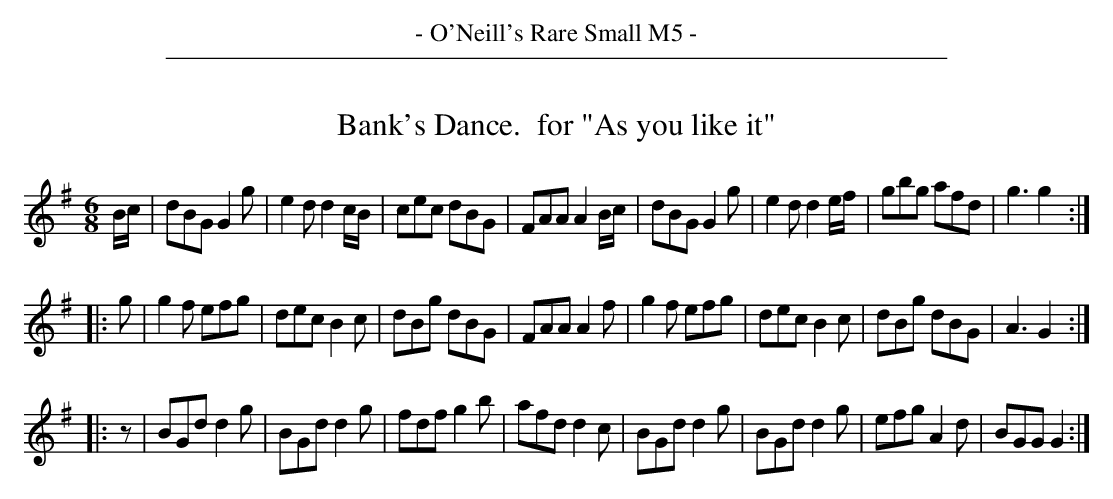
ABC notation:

X:1
T: Bank's Dance.  for "As you like it"
M: 6/8
L: 1/8
K: G
B/c/ |\
dBG G2g | e2d d2c/B/ | cec dBG | FAA A2B/c/ |\
dBG G2g | e2d d2e/f/ | gbg afd | g3 g2 ::
g |\
g2f efg | dec B2c | dBg dBG | FAA A2f |\
g2f efg | dec B2c | dBg dBG | A3 G2 ::
z |\
BGd d2g | BGd d2g | fdf g2b | afd d2c |\
BGd d2g | BGd d2g | efg A2d | BGG G2 :|
